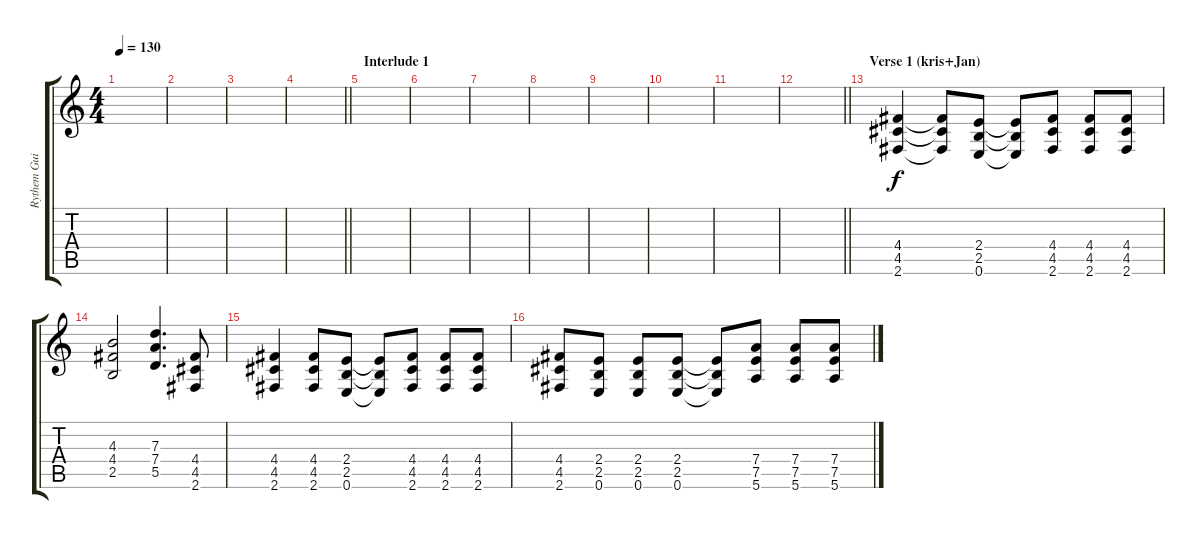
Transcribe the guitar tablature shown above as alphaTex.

\track ("Rythem Guitar" "Rythem Gui") {instrument distortionguitar}
\staff {score tabs}
\tuning (E4 B3 G3 D3 A2 E2) {hide}
\ts (4 4)
\tempo 130
\clef g2
\ks c
|
|
|
\barLineRight lightlight
|
\section ("" "Interlude 1")
|
|
|
|
|
|
|
\barLineRight lightlight
|
\section ("" "Verse 1 (kris+Jan)")
(4.4 4.5 2.6).4 (4.4{t} 4.5{t} 2.6{t}).8 (2.4 2.5 0.6).8 (2.4{t} 2.5{t} 0.6{t}).8 (4.4 4.5 2.6).8 (4.4 4.5 2.6).8 (4.4 4.5 2.6).8 |
(4.3 4.4 2.5).2 (7.3 7.4 5.5).4{d} (4.4 4.5 2.6).8 |
(4.4 4.5 2.6).4 (4.4 4.5 2.6).8 (2.4 2.5 0.6).8 (2.4{t} 2.5{t} 0.6{t}).8 (4.4 4.5 2.6).8 (4.4 4.5 2.6).8 (4.4 4.5 2.6).8 |
(4.4 4.5 2.6).8 (2.4 2.5 0.6).8 (2.4 2.5 0.6).8 (2.4 2.5 0.6).8 (2.4{t} 2.5{t} 0.6{t}).8 (7.4 7.5 5.6).8 (7.4 7.5 5.6).8 (7.4 7.5 5.6).8
